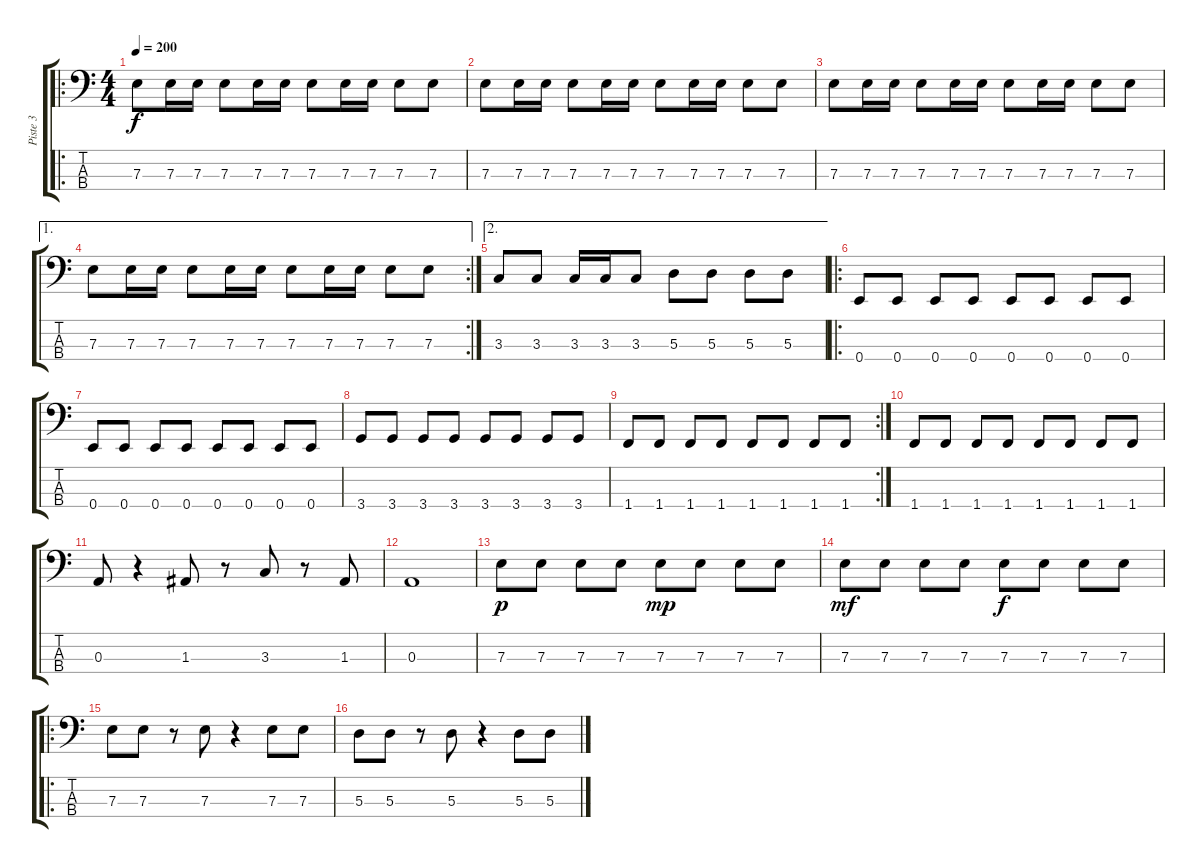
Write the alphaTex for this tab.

\track ("Piste 3" "Piste 3") {instrument electricbasspick}
\staff {score tabs}
\tuning (G2 D2 A1 E1) {hide}
\ro
\ts (4 4)
\tempo 200
\clef f4
\ks c
7.3.8{dy f} 7.3.16 7.3.16 7.3.8 7.3.16 7.3.16 7.3.8 7.3.16 7.3.16 7.3.8 7.3.8 |
7.3.8 7.3.16 7.3.16 7.3.8 7.3.16 7.3.16 7.3.8 7.3.16 7.3.16 7.3.8 7.3.8 |
7.3.8 7.3.16 7.3.16 7.3.8 7.3.16 7.3.16 7.3.8 7.3.16 7.3.16 7.3.8 7.3.8 |
\ae 1
\rc 2
7.3.8 7.3.16 7.3.16 7.3.8 7.3.16 7.3.16 7.3.8 7.3.16 7.3.16 7.3.8 7.3.8 |
\ae 2
3.3.8 3.3.8 3.3.16 3.3.16 3.3.8 5.3.8 5.3.8 5.3.8 5.3.8 |
\ro
0.4.8 0.4.8 0.4.8 0.4.8 0.4.8 0.4.8 0.4.8 0.4.8 |
0.4.8 0.4.8 0.4.8 0.4.8 0.4.8 0.4.8 0.4.8 0.4.8 |
3.4.8 3.4.8 3.4.8 3.4.8 3.4.8 3.4.8 3.4.8 3.4.8 |
\rc 2
1.4.8 1.4.8 1.4.8 1.4.8 1.4.8 1.4.8 1.4.8 1.4.8 |
1.4.8 1.4.8 1.4.8 1.4.8 1.4.8 1.4.8 1.4.8 1.4.8 |
0.3.8 r.4 1.3.8 r.8 3.3.8 r.8 1.3.8 |
0.3.1 |
7.3.8{dy p} 7.3.8 7.3.8 7.3.8 7.3.8{dy mp} 7.3.8 7.3.8 7.3.8 |
7.3.8{dy mf} 7.3.8 7.3.8 7.3.8 7.3.8{dy f} 7.3.8 7.3.8 7.3.8 |
\ro
7.3.8 7.3.8 r.8 7.3.8 r.4 7.3.8 7.3.8 |
5.3.8 5.3.8 r.8 5.3.8 r.4 5.3.8 5.3.8
